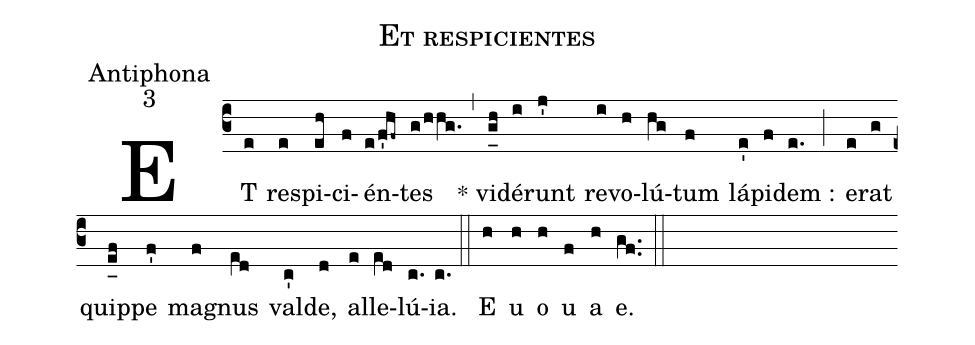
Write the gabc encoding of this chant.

name:Et respicientes;
office-part:Antiphona;
mode:3;
%%
(c3) ET(e) re(e)spi(eh)ci(f)én(e/f'hf~)tes(g/hhg.) (,) * vi(g_[uh:l]h)dé(i)runt(j') re(i)vo(h)lú(hg)tum(f) lá(e')pi(f)dem :(e.) (;) e(e)rat(g) quip(e_[uh:l]f)pe(f') ma(f)gnus(e[ll:1]d) val(c')de,(d) al(e)le(e[ll:1]d)lú(c.){ia}.(c.) (::) <eu>E(h) u(h) o(h) u(f) a(h) e.</eu>(gf..) (::)
